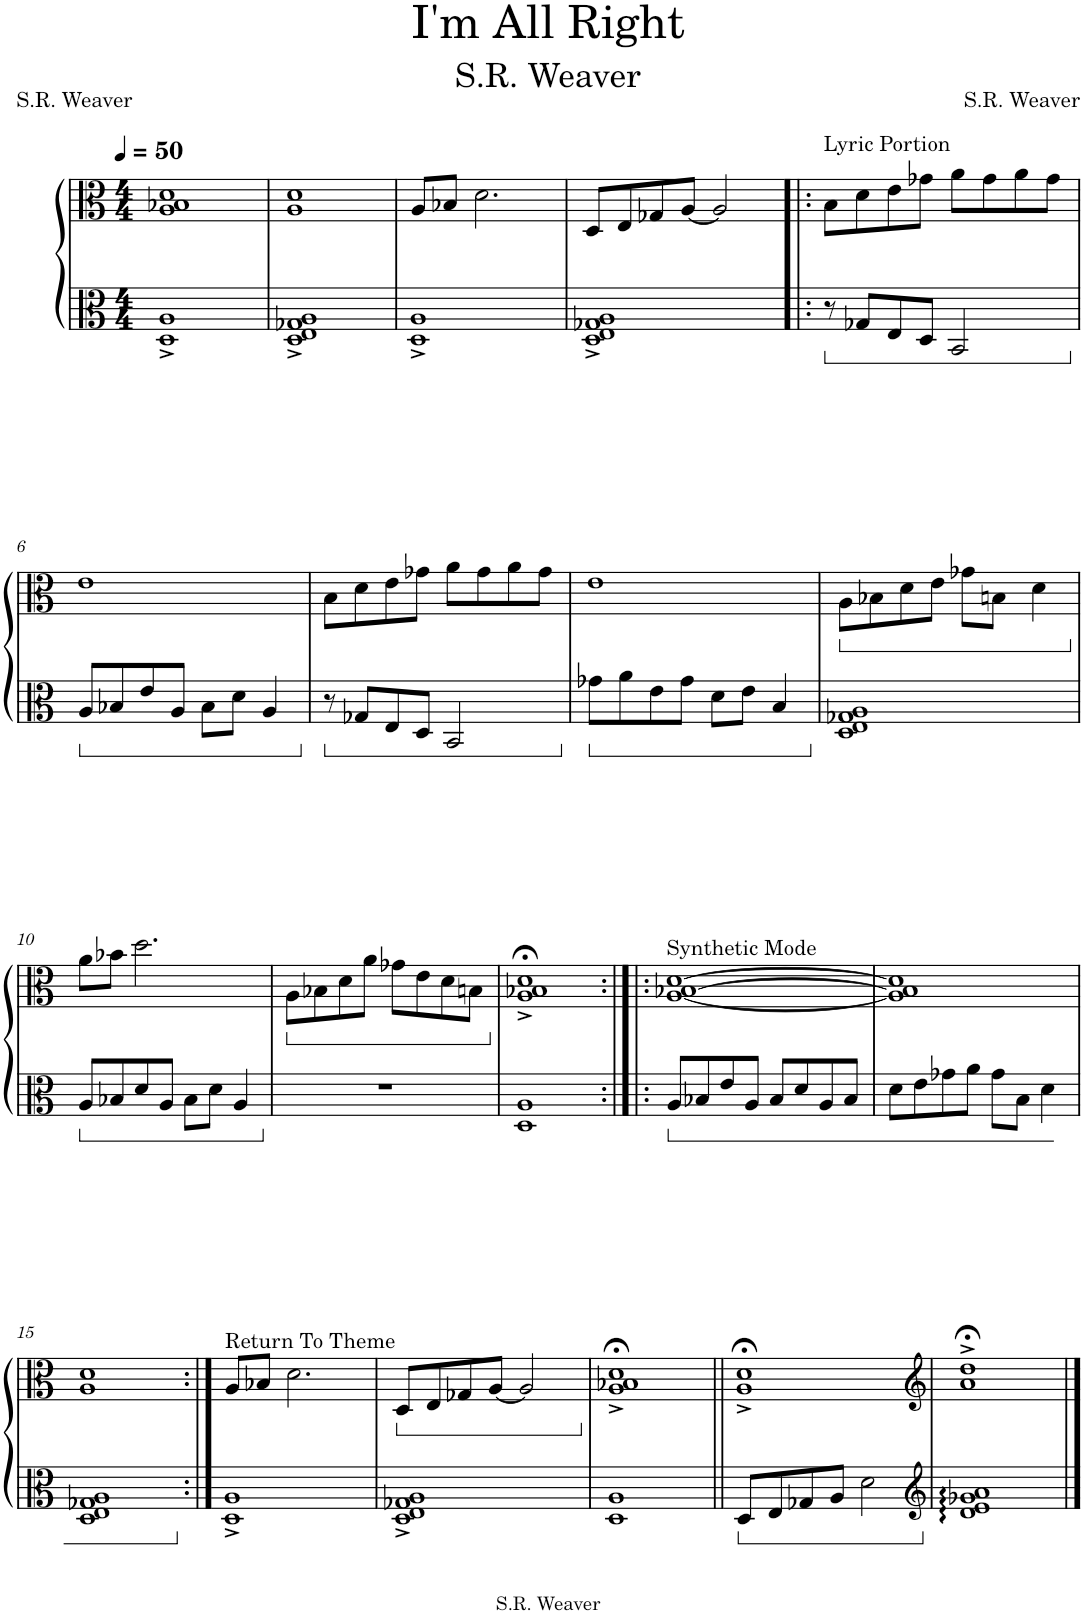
**kern	**kern
*part1	*part1
*staff2	*staff1
*I"Piano	*
*I'Pno.	*
*clefC3	*clefC3
*k[]	*k[]
*M4/4	*M4/4
*MM50	*MM50
=1	=1
1D^ 1A^	1A 1B-X 1d
=2	=2
1D^ 1E^ 1G-X^ 1A^	1A 1d
=3	=3
1D^ 1A^	8A/L
.	8B-X/J
.	2.d\
=4	=4
1D^ 1E^ 1G-X^ 1A^	8D/L
.	8E/
.	8G-X/
.	[8A/J
.	2A/]
=5!|:	=5!|:
!	!LO:TX:a:t=Lyric Portion
8r	8B\L
8G-X/L	8d\
8E/	8e\
8D/J	8g-X\J
2BB/	8a\L
.	8g-\
.	8a\
.	8g-\J
!!LO:LB:g=z
=6	=6
8A/L	1e
8B-X/	.
8e/	.
8A/J	.
8B-\L	.
8d\J	.
4A/	.
=7	=7
8r	8B\L
8G-X/L	8d\
8E/	8e\
8D/J	8g-X\J
2BB/	8a\L
.	8g-\
.	8a\
.	8g-\J
=8	=8
8g-X\L	1e
8a\	.
8e\	.
8g-\J	.
8d\L	.
8e\J	.
4B/	.
=9	=9
*	*ped
1D 1E 1G-X 1A	8A\L
.	8B-X\
.	8d\
.	8e\J
.	8g-X\L
.	8Bn\J
.	4d\
!!LO:LB:g=z
=10	=10
*	*Xped
8A/L	8a\L
8B-X/	8b-X\J
8d/	2.dd\
8A/J	.
8B-\L	.
8d\J	.
4A/	.
=11	=11
*	*ped
1r	8A\L
.	8B-X\
.	8d\
.	8a\J
.	8g-X\L
.	8e\
.	8d\
.	8Bn\J
=12	=12
*	*Xped
1D 1A	1A;<^ 1B-X;<^ 1d;<^
=13:|!|:	=13:|!|:
!	!LO:TX:a:t=Synthetic Mode
8A/L	[1A [1B-X [1d
8B-X/	.
8e/	.
8A/J	.
8B-/L	.
8d/	.
8A/	.
8B-/J	.
=14	=14
8d\L	1A] 1B-] 1d]
8e\	.
8g-X\	.
8a\J	.
8g-\L	.
8B\J	.
4d\	.
!!LO:LB:g=z
=15	=15
1D 1E 1G-X 1A	1A 1d
=16:|!	=16:|!
!	!LO:TX:a:t=Return To Theme
1D^ 1A^	8A/L
.	8B-X/J
.	2.d\
=17	=17
*	*ped
1D^ 1E^ 1G-X^ 1A^	8D/L
.	8E/
.	8G-X/
.	[8A/J
.	2A/]
=18	=18
*	*Xped
1D 1A	1A;<^ 1B-X;<^ 1d;<^
=19||	=19||
8D/L	1A;<^ 1d;<^
8E/	.
8G-X/	.
8A/J	.
2d\	.
=20	=20
*clefG2	*clefG2
1d: 1e: 1g-X: 1a:	1a;<^ 1dd;<^
==	==
*-	*-
